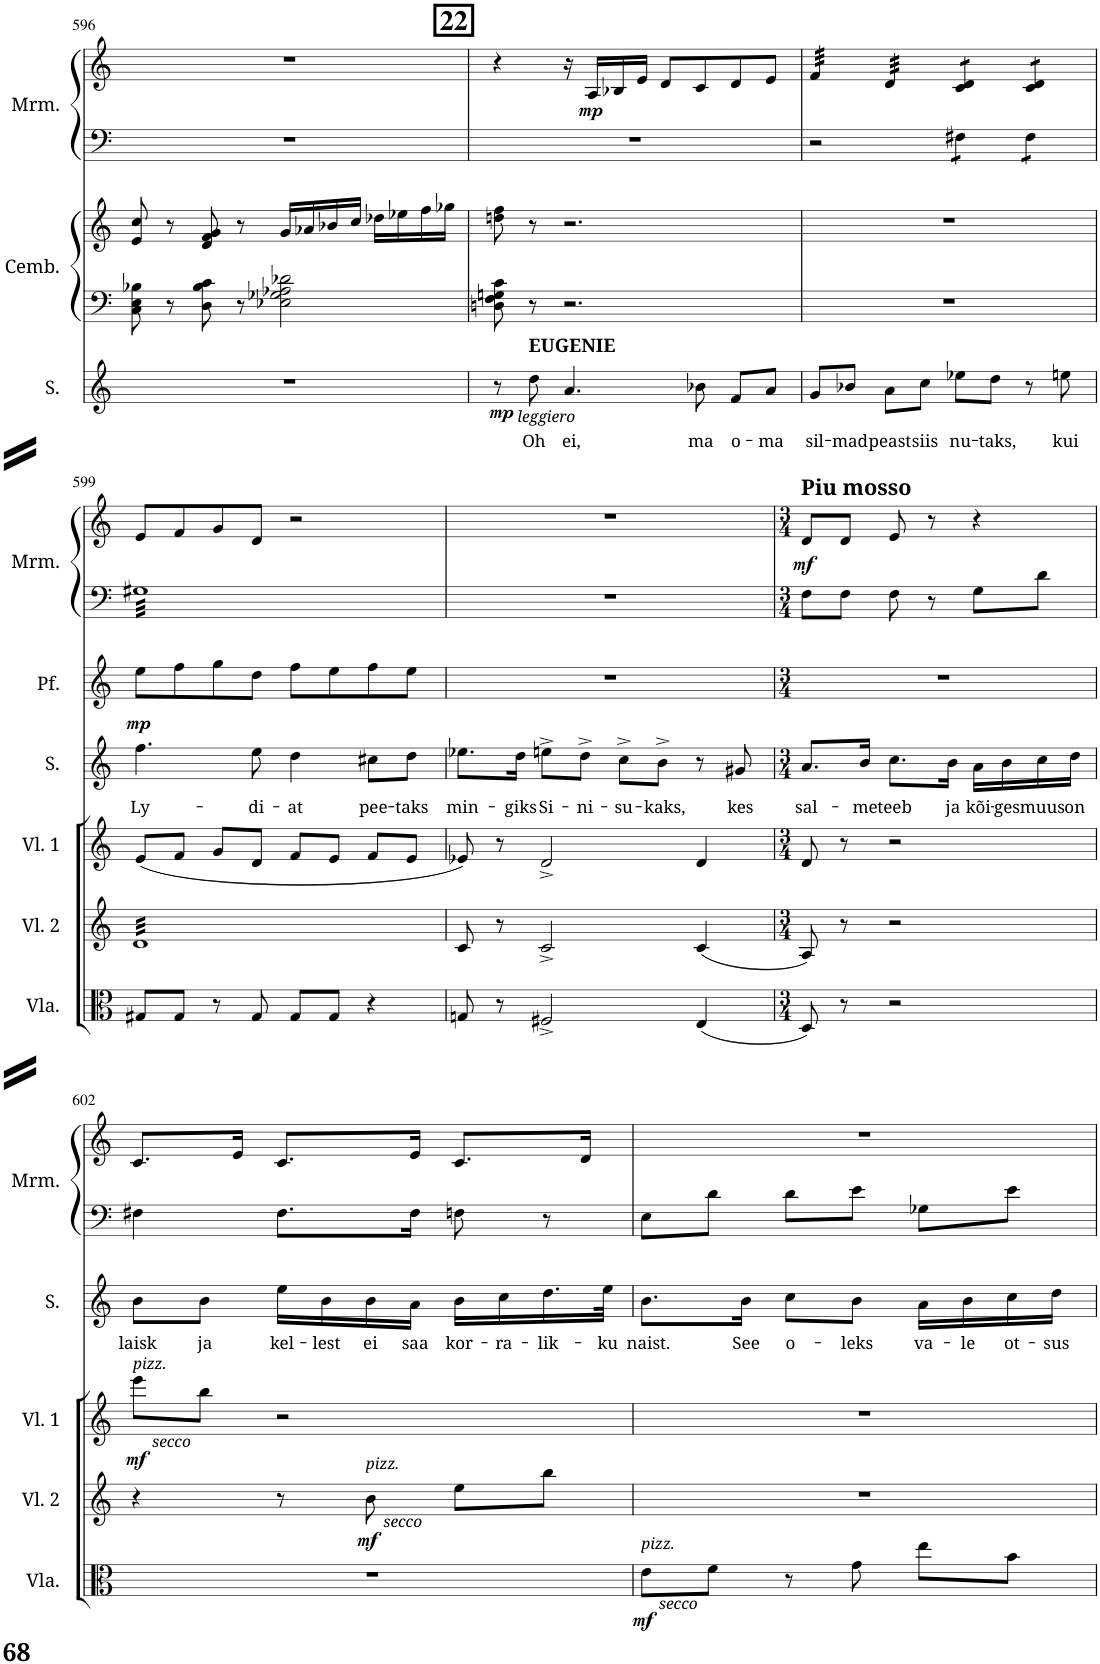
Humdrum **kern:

**kern	**dynam	**kern	**dynam	**kern	**dynam	**kern	**text	**dynam	**kern	**kern	**kern	**dynam	**kern	**kern	**dynam
*part7	*part7	*part6	*part6	*part5	*part5	*part4	*part4	*part4	*part3	*part3	*part2	*part2	*part1	*part1	*part1
*staff9	*staff9	*staff8	*staff8	*staff7	*staff7	*staff6	*staff6	*staff6	*staff5	*staff4	*staff3	*staff3	*staff2	*staff1	*staff1/2
*I"Viola	*	*I"Violino 2	*	*I"Violino 1	*	*I"Soprano	*	*	*I"Clavicembalo	*	*I"Pianoforte	*	*I"Marimba	*	*
*I'Vla.	*	*I'Vl. 2	*	*I'Vl. 1	*	*I'S.	*	*	*I'Cemb.	*	*I'Pf.	*	*I'Mrm.	*	*
!!LO:PB:g=z
*clefC3	*	*clefG2	*	*clefG2	*	*clefG2	*	*	*clefF4	*clefG2	*clefG2	*	*clefF4	*clefG2	*
*k[]	*	*k[]	*	*k[]	*	*k[]	*	*	*k[]	*k[]	*k[]	*	*k[]	*k[]	*
*M4/4	*	*M4/4	*	*M4/4	*	*M4/4	*	*	*M4/4	*M4/4	*M4/4	*	*M4/4	*M4/4	*
=596	=596	=596	=596	=596	=596	=596	=596	=596	=596	=596	=596	=596	=596	=596	=596
1r	.	1r	.	1r	.	1r	.	.	8C\ 8E\ 8B-X\	8e/ 8cc/	1r	.	1r	1r	.
.	.	.	.	.	.	.	.	.	8r	8r	.	.	.	.	.
.	.	.	.	.	.	.	.	.	8D\ 8B-\ 8c\	8d/ 8f/ 8g/	.	.	.	.	.
.	.	.	.	.	.	.	.	.	8r	8r	.	.	.	.	.
.	.	.	.	.	.	.	.	.	2E-X\ 2G-X\ 2A-X\ 2d-X\	16g/LL	.	.	.	.	.
.	.	.	.	.	.	.	.	.	.	16a-X/	.	.	.	.	.
.	.	.	.	.	.	.	.	.	.	16b-X/	.	.	.	.	.
.	.	.	.	.	.	.	.	.	.	16cc/JJ	.	.	.	.	.
.	.	.	.	.	.	.	.	.	.	16dd-X\LL	.	.	.	.	.
.	.	.	.	.	.	.	.	.	.	16ee-X\	.	.	.	.	.
.	.	.	.	.	.	.	.	.	.	16ff\	.	.	.	.	.
.	.	.	.	.	.	.	.	.	.	16gg-X\JJ	.	.	.	.	.
=597	=597	=597	=597	=597	=597	=597	=597	=597	=597	=597	=597	=597	=597	=597	=597
1r	.	1r	.	1r	.	8r	.	.	8Dn\ 8F\ 8Gn\ 8c\	8ddn\ 8ff\	1r	.	1r	4r	.
!	!	!	!	!	!	!LO:TX:a:B:t=EUGENIE	!	!	!	!	!	!	!	!	!
!	!	!	!	!	!	!LO:TX:b:i:t=leggiero	!	!	!	!	!	!	!	!	!
!	!	!	!	!	!	!	!LO:LY:b	!LO:DY:b	!	!	!	!	!	!	!
.	.	.	.	.	.	8dd\	Oh	mp	8r	8r	.	.	.	.	.
!	!	!	!	!	!	!	!LO:LY:b	!	!	!	!	!	!	!	!
.	.	.	.	.	.	4.a/	ei,	.	2.r	2.r	.	.	.	16r	.
!	!	!	!	!	!	!	!	!	!	!	!	!	!	!	!LO:DY:b
.	.	.	.	.	.	.	.	.	.	.	.	.	.	16A/LL	mp
.	.	.	.	.	.	.	.	.	.	.	.	.	.	16B-X/	.
.	.	.	.	.	.	.	.	.	.	.	.	.	.	16e/JJ	.
.	.	.	.	.	.	.	.	.	.	.	.	.	.	8d/L	.
!	!	!	!	!	!	!	!LO:LY:b	!	!	!	!	!	!	!	!
.	.	.	.	.	.	8b-X\	ma	.	.	.	.	.	.	8c/	.
!	!	!	!	!	!	!	!LO:LY:b	!	!	!	!	!	!	!	!
.	.	.	.	.	.	8f/L	o-	.	.	.	.	.	.	8d/	.
!	!	!	!	!	!	!	!LO:LY:b	!	!	!	!	!	!	!	!
.	.	.	.	.	.	8a/J	-ma	.	.	.	.	.	.	8e/J	.
=598	=598	=598	=598	=598	=598	=598	=598	=598	=598	=598	=598	=598	=598	=598	=598
!	!	!	!	!	!	!	!LO:LY:b	!	!	!	!	!	!	!	!
*	*	*	*	*	*	*	*	*	*	*	*	*	*	*tremolo	*
1r	.	1r	.	1r	.	8g/L	sil-	.	1r	1r	1r	.	2r	32f/LLL	.
.	.	.	.	.	.	.	.	.	.	.	.	.	.	32f/	.
.	.	.	.	.	.	.	.	.	.	.	.	.	.	32f/	.
.	.	.	.	.	.	.	.	.	.	.	.	.	.	32f/	.
!	!	!	!	!	!	!	!LO:LY:b	!	!	!	!	!	!	!	!
.	.	.	.	.	.	8b-X/J	-mad	.	.	.	.	.	.	32f/	.
.	.	.	.	.	.	.	.	.	.	.	.	.	.	32f/	.
.	.	.	.	.	.	.	.	.	.	.	.	.	.	32f/	.
.	.	.	.	.	.	.	.	.	.	.	.	.	.	32f/JJJ	.
!	!	!	!	!	!	!	!LO:LY:b	!	!	!	!	!	!	!	!
.	.	.	.	.	.	8a\L	peast	.	.	.	.	.	.	32d/LLL	.
.	.	.	.	.	.	.	.	.	.	.	.	.	.	32d/	.
.	.	.	.	.	.	.	.	.	.	.	.	.	.	32d/	.
.	.	.	.	.	.	.	.	.	.	.	.	.	.	32d/	.
!	!	!	!	!	!	!	!LO:LY:b	!	!	!	!	!	!	!	!
.	.	.	.	.	.	8cc\J	siis	.	.	.	.	.	.	32d/	.
.	.	.	.	.	.	.	.	.	.	.	.	.	.	32d/	.
.	.	.	.	.	.	.	.	.	.	.	.	.	.	32d/	.
.	.	.	.	.	.	.	.	.	.	.	.	.	.	32d/JJJ	.
!	!	!	!	!	!	!	!LO:LY:b	!	!	!	!	!	!	!	!
*	*	*	*	*	*	*	*	*	*	*	*	*	*tremolo	*	*
.	.	.	.	.	.	8ee-X\L	nu-	.	.	.	.	.	8F#X\L	8c/ 8d/L	.
!	!	!	!	!	!	!	!LO:LY:b	!	!	!	!	!	!	!	!
.	.	.	.	.	.	8dd\J	-taks,	.	.	.	.	.	8F#X\J	8c/ 8d/J	.
.	.	.	.	.	.	8r	.	.	.	.	.	.	8F#\L	8c/ 8d/L	.
!	!	!	!	!	!	!	!LO:LY:b	!	!	!	!	!	!	!	!
.	.	.	.	.	.	8een\	kui	.	.	.	.	.	8F#\J	8c/ 8d/J	.
*	*	*	*	*	*	*	*	*	*	*	*	*	*	*Xtremolo	*
!!LO:LB:g=z
=599	=599	=599	=599	=599	=599	=599	=599	=599	=599	=599	=599	=599	=599	=599	=599
!	!	!	!	!	!	!	!LO:LY:b	!	!	!	!	!LO:DY:b	!	!	!
*	*	*tremolo	*	*	*	*	*	*	*	*	*	*	*	*	*
8G#X/L	.	32dLLL	.	(8e/L	.	4.ff\	Ly-	.	1r	1r	8ee\L	mp	32G#XLLL	8e/L	.
.	.	32d	.	.	.	.	.	.	.	.	.	.	32G#X	.	.
.	.	32d	.	.	.	.	.	.	.	.	.	.	32G#X	.	.
.	.	32d	.	.	.	.	.	.	.	.	.	.	32G#X	.	.
8G#/J	.	32d	.	8f/J	.	.	.	.	.	.	8ff\	.	32G#X	8f/	.
.	.	32d	.	.	.	.	.	.	.	.	.	.	32G#X	.	.
.	.	32d	.	.	.	.	.	.	.	.	.	.	32G#X	.	.
.	.	32d	.	.	.	.	.	.	.	.	.	.	32G#X	.	.
8r	.	32d	.	8g/L	.	.	.	.	.	.	8gg\	.	32G#X	8g/	.
.	.	32d	.	.	.	.	.	.	.	.	.	.	32G#X	.	.
.	.	32d	.	.	.	.	.	.	.	.	.	.	32G#X	.	.
.	.	32d	.	.	.	.	.	.	.	.	.	.	32G#X	.	.
!	!	!	!	!	!	!	!LO:LY:b	!	!	!	!	!	!	!	!
8G#/	.	32d	.	8d/J	.	8ee\	-di-	.	.	.	8dd\J	.	32G#X	8d/J	.
.	.	32d	.	.	.	.	.	.	.	.	.	.	32G#X	.	.
.	.	32d	.	.	.	.	.	.	.	.	.	.	32G#X	.	.
.	.	32d	.	.	.	.	.	.	.	.	.	.	32G#X	.	.
!	!	!	!	!	!	!	!LO:LY:b	!	!	!	!	!	!	!	!
8G#/L	.	32d	.	8f/L	.	4dd\	-at	.	.	.	8ff\L	.	32G#X	2r	.
.	.	32d	.	.	.	.	.	.	.	.	.	.	32G#X	.	.
.	.	32d	.	.	.	.	.	.	.	.	.	.	32G#X	.	.
.	.	32d	.	.	.	.	.	.	.	.	.	.	32G#X	.	.
8G#/J	.	32d	.	8e/J	.	.	.	.	.	.	8ee\	.	32G#X	.	.
.	.	32d	.	.	.	.	.	.	.	.	.	.	32G#X	.	.
.	.	32d	.	.	.	.	.	.	.	.	.	.	32G#X	.	.
.	.	32d	.	.	.	.	.	.	.	.	.	.	32G#X	.	.
!	!	!	!	!	!	!	!LO:LY:b	!	!	!	!	!	!	!	!
4r	.	32d	.	8f/L	.	8cc#X\L	pee-	.	.	.	8ff\	.	32G#X	.	.
.	.	32d	.	.	.	.	.	.	.	.	.	.	32G#X	.	.
.	.	32d	.	.	.	.	.	.	.	.	.	.	32G#X	.	.
.	.	32d	.	.	.	.	.	.	.	.	.	.	32G#X	.	.
!	!	!	!	!	!	!	!LO:LY:b	!	!	!	!	!	!	!	!
.	.	32d	.	8e/J	.	8dd\J	-taks	.	.	.	8ee\J	.	32G#X	.	.
.	.	32d	.	.	.	.	.	.	.	.	.	.	32G#X	.	.
.	.	32d	.	.	.	.	.	.	.	.	.	.	32G#X	.	.
.	.	32dJJJ	.	.	.	.	.	.	.	.	.	.	32G#XJJJ	.	.
*	*	*	*	*	*	*	*	*	*	*	*	*	*Xtremolo	*	*
*	*	*Xtremolo	*	*	*	*	*	*	*	*	*	*	*	*	*
=600	=600	=600	=600	=600	=600	=600	=600	=600	=600	=600	=600	=600	=600	=600	=600
!	!	!	!	!	!	!	!LO:LY:b	!	!	!	!	!	!	!	!
8Gn/	.	8c/	.	8e-X/)	.	8.ee-X\L	min-	.	1r	1r	1r	.	1r	1r	.
8r	.	8r	.	8r	.	.	.	.	.	.	.	.	.	.	.
!	!	!	!	!	!	!	!LO:LY:b	!	!	!	!	!	!	!	!
.	.	.	.	.	.	16dd\Jk	-giks	.	.	.	.	.	.	.	.
!	!	!	!	!	!	!	!LO:LY:b	!	!	!	!	!	!	!	!
2F#X^/	.	2c^/	.	2d^/	.	8een^\L	Si-	.	.	.	.	.	.	.	.
!	!	!	!	!	!	!	!LO:LY:b	!	!	!	!	!	!	!	!
.	.	.	.	.	.	8dd^\J	-ni-	.	.	.	.	.	.	.	.
!	!	!	!	!	!	!	!LO:LY:b	!	!	!	!	!	!	!	!
.	.	.	.	.	.	8cc^\L	-su-	.	.	.	.	.	.	.	.
!	!	!	!	!	!	!	!LO:LY:b	!	!	!	!	!	!	!	!
.	.	.	.	.	.	8b^\J	-kaks,	.	.	.	.	.	.	.	.
(4E/	.	(4c/	.	4d/	.	8r	.	.	.	.	.	.	.	.	.
!	!	!	!	!	!	!	!LO:LY:b	!	!	!	!	!	!	!	!
.	.	.	.	.	.	8g#X/	kes	.	.	.	.	.	.	.	.
=601	=601	=601	=601	=601	=601	=601	=601	=601	=601	=601	=601	=601	=601	=601	=601
*M3/4	*	*M3/4	*	*M3/4	*	*M3/4	*	*	*M3/4	*M3/4	*M3/4	*	*M3/4	*M3/4	*
!	!	!	!	!	!	!	!LO:LY:b	!	!	!	!	!	!	!	!LO:DY:b
8D/)	.	8A/)	.	8d/	.	8.a/L	sal-	.	2.r	2.r	2.r	.	8F\L	8d/L	mf
8r	.	8r	.	8r	.	.	.	.	.	.	.	.	8F\J	8d/J	.
!	!	!	!	!	!	!	!LO:LY:b	!	!	!	!	!	!	!	!
.	.	.	.	.	.	16b/Jk	-me	.	.	.	.	.	.	.	.
!	!	!	!	!	!	!	!LO:LY:b	!	!	!	!	!	!	!	!
2r	.	2r	.	2r	.	8.cc\L	teeb	.	.	.	.	.	8F\	8e/	.
.	.	.	.	.	.	.	.	.	.	.	.	.	8r	8r	.
!	!	!	!	!	!	!	!LO:LY:b	!	!	!	!	!	!	!	!
.	.	.	.	.	.	16b\Jk	ja	.	.	.	.	.	.	.	.
!	!	!	!	!	!	!	!LO:LY:b	!	!	!	!	!	!	!	!
.	.	.	.	.	.	16a\LL	kõi-	.	.	.	.	.	8G\L	4r	.
!	!	!	!	!	!	!	!LO:LY:b	!	!	!	!	!	!	!	!
.	.	.	.	.	.	16b\	-ges	.	.	.	.	.	.	.	.
!	!	!	!	!	!	!	!LO:LY:b	!	!	!	!	!	!	!	!
.	.	.	.	.	.	16cc\	muus	.	.	.	.	.	8d\J	.	.
!	!	!	!	!	!	!	!LO:LY:b	!	!	!	!	!	!	!	!
.	.	.	.	.	.	16dd\JJ	on	.	.	.	.	.	.	.	.
!!LO:LB:g=z
=602	=602	=602	=602	=602	=602	=602	=602	=602	=602	=602	=602	=602	=602	=602	=602
!	!	!	!	!LO:TX:a:i:t=pizz.	!	!	!	!	!	!	!	!	!	!	!
!	!	!	!	!LO:TX:b:i:t=secco	!	!	!	!	!	!	!	!	!	!	!
!	!	!	!	!	!LO:DY:b	!	!LO:LY:b	!	!	!	!	!	!	!	!
2.r	.	4r	.	8eee\L	mf	8b\L	laisk	.	2.r	2.r	2.r	.	4F#X\	8.c/L	.
!	!	!	!	!	!	!	!LO:LY:b	!	!	!	!	!	!	!	!
.	.	.	.	8bb\J	.	8b\J	ja	.	.	.	.	.	.	.	.
.	.	.	.	.	.	.	.	.	.	.	.	.	.	16e/Jk	.
!	!	!	!	!	!	!	!LO:LY:b	!	!	!	!	!	!	!	!
.	.	8r	.	2r	.	16ee\LL	kel-	.	.	.	.	.	8.F#\L	8.c/L	.
!	!	!	!	!	!	!	!LO:LY:b	!	!	!	!	!	!	!	!
.	.	.	.	.	.	16b\	-lest	.	.	.	.	.	.	.	.
!	!	!LO:TX:a:i:t=pizz.	!	!	!	!	!	!	!	!	!	!	!	!	!
!	!	!LO:TX:b:i:t=secco	!	!	!	!	!	!	!	!	!	!	!	!	!
!	!	!	!LO:DY:b	!	!	!	!LO:LY:b	!	!	!	!	!	!	!	!
.	.	8b\	mf	.	.	16b\	ei	.	.	.	.	.	.	.	.
!	!	!	!	!	!	!	!LO:LY:b	!	!	!	!	!	!	!	!
.	.	.	.	.	.	16a\JJ	saa	.	.	.	.	.	16F#\Jk	16e/Jk	.
!	!	!	!	!	!	!	!LO:LY:b	!	!	!	!	!	!	!	!
.	.	8ee\L	.	.	.	16b\LL	kor-	.	.	.	.	.	8Fn\	8.c/L	.
!	!	!	!	!	!	!	!LO:LY:b	!	!	!	!	!	!	!	!
.	.	.	.	.	.	16cc\	-ra-	.	.	.	.	.	.	.	.
!	!	!	!	!	!	!	!LO:LY:b	!	!	!	!	!	!	!	!
.	.	8bb\J	.	.	.	16.dd\	-lik-	.	.	.	.	.	8r	.	.
.	.	.	.	.	.	.	.	.	.	.	.	.	.	16d/Jk	.
!	!	!	!	!	!	!	!LO:LY:b	!	!	!	!	!	!	!	!
.	.	.	.	.	.	32ee\JJk	-ku	.	.	.	.	.	.	.	.
=603	=603	=603	=603	=603	=603	=603	=603	=603	=603	=603	=603	=603	=603	=603	=603
!LO:TX:a:i:t=pizz.	!	!	!	!	!	!	!	!	!	!	!	!	!	!	!
!LO:TX:b:i:t=secco	!	!	!	!	!	!	!	!	!	!	!	!	!	!	!
!	!LO:DY:b	!	!	!	!	!	!LO:LY:b	!	!	!	!	!	!	!	!
8e\L	mf	2.r	.	2.r	.	8.b\L	naist.	.	2.r	2.r	2.r	.	8E\L	2.r	.
8f\J	.	.	.	.	.	.	.	.	.	.	.	.	8d\J	.	.
!	!	!	!	!	!	!	!LO:LY:b	!	!	!	!	!	!	!	!
.	.	.	.	.	.	16b\Jk	See	.	.	.	.	.	.	.	.
!	!	!	!	!	!	!	!LO:LY:b	!	!	!	!	!	!	!	!
8r	.	.	.	.	.	8cc\L	o-	.	.	.	.	.	8d\L	.	.
!	!	!	!	!	!	!	!LO:LY:b	!	!	!	!	!	!	!	!
8g\	.	.	.	.	.	8b\J	-leks	.	.	.	.	.	8e\J	.	.
!	!	!	!	!	!	!	!LO:LY:b	!	!	!	!	!	!	!	!
8ee\L	.	.	.	.	.	16a\LL	va-	.	.	.	.	.	8G-X\L	.	.
!	!	!	!	!	!	!	!LO:LY:b	!	!	!	!	!	!	!	!
.	.	.	.	.	.	16b\	-le	.	.	.	.	.	.	.	.
!	!	!	!	!	!	!	!LO:LY:b	!	!	!	!	!	!	!	!
8b\J	.	.	.	.	.	16cc\	ot-	.	.	.	.	.	8e\J	.	.
!	!	!	!	!	!	!	!LO:LY:b	!	!	!	!	!	!	!	!
.	.	.	.	.	.	16dd\JJ	-sus	.	.	.	.	.	.	.	.
=	=	=	=	=	=	=	=	=	=	=	=	=	=	=	=
*-	*-	*-	*-	*-	*-	*-	*-	*-	*-	*-	*-	*-	*-	*-	*-
